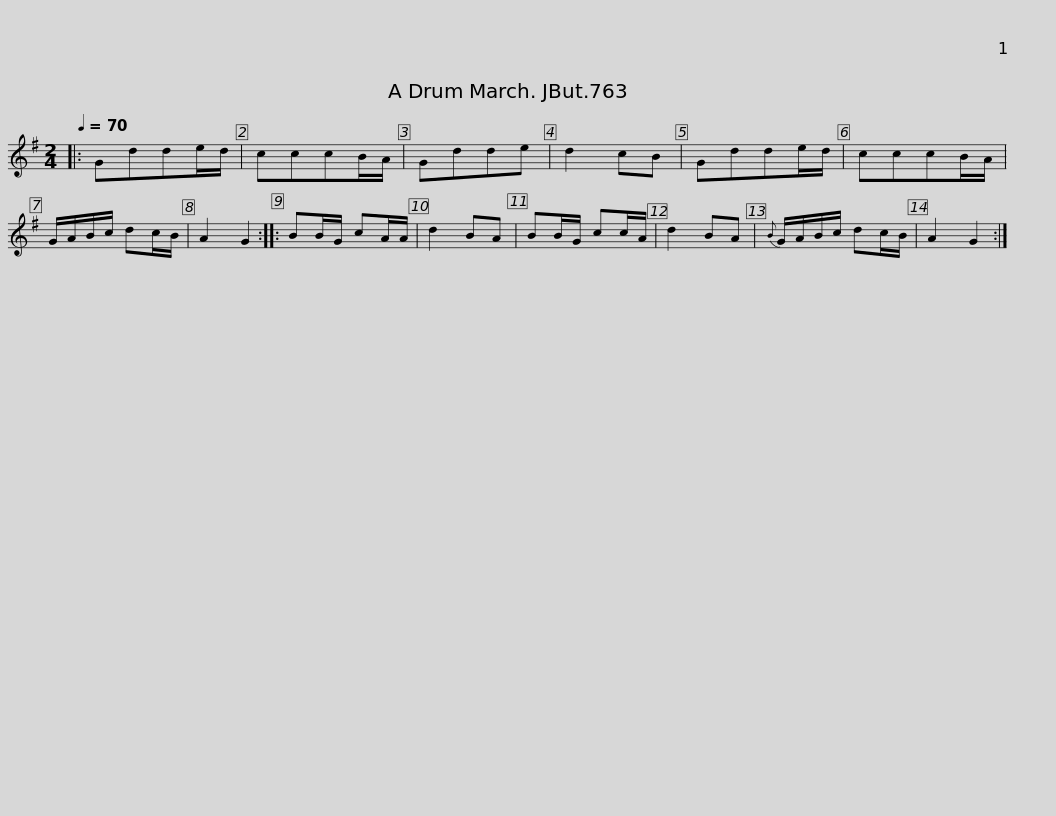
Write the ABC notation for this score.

X:1
L:1/8
Q:1/4=70
M:2/4
I:linebreak $
K:G
V:1 treble
V:1
|: Gdde/d/ | cccB/A/ | Gdde | d2 cB | Gdde/d/ | %5
 cccB/A/ | G/A/B/c/ dc/B/ | A2 G2 :: BB/G/ cA/A/ |$ d2 BA | %10
 BB/G/ cc/A/ | d2 BA |{B} G/A/B/c/ dc/B/ | A2 G2 :| %14
